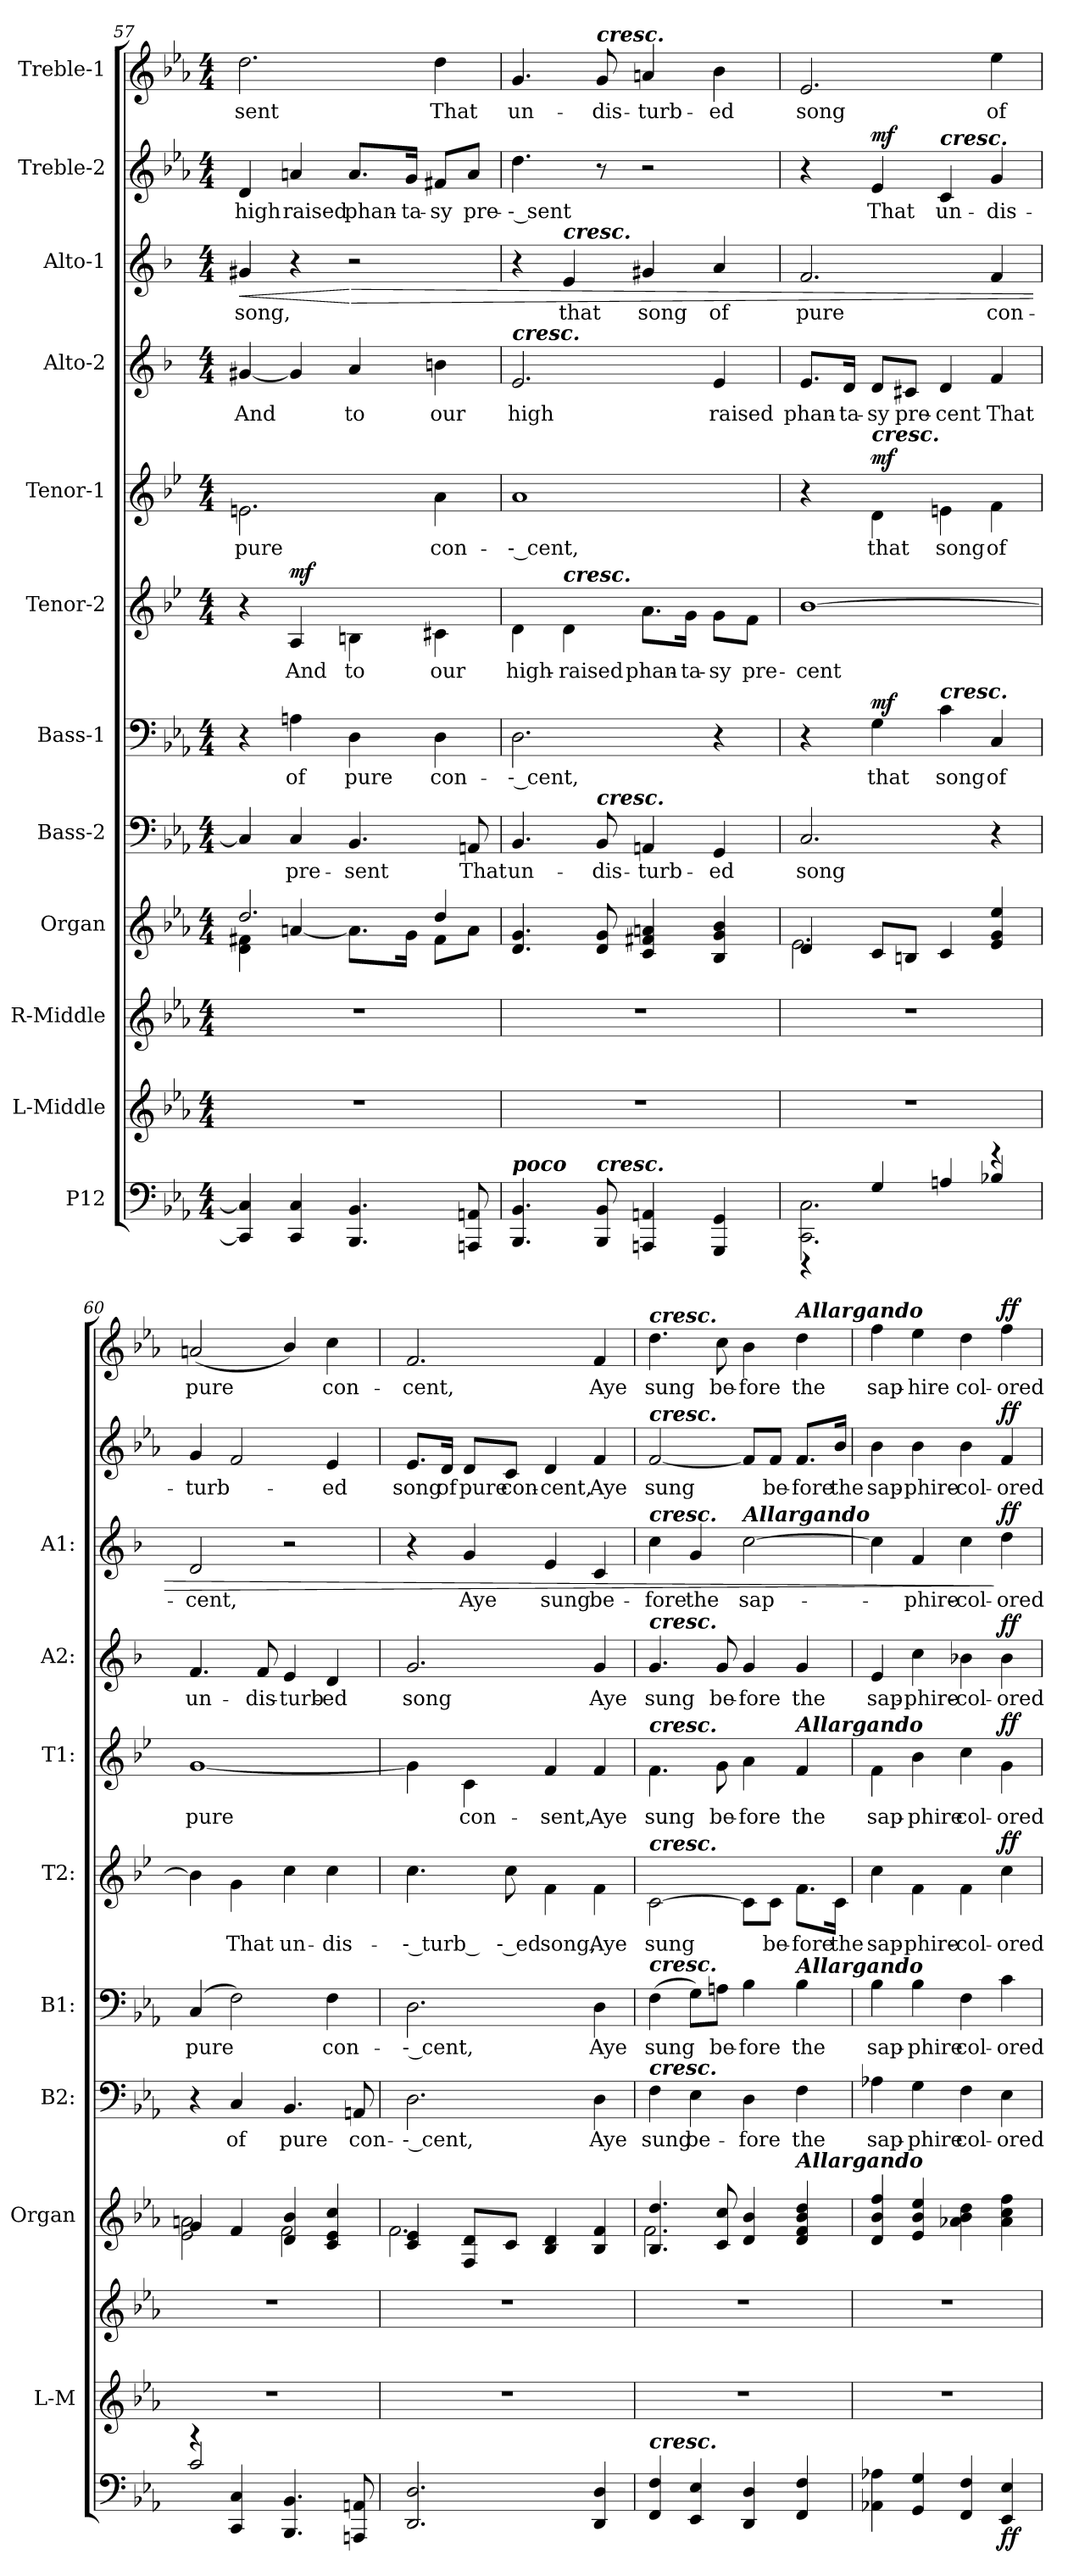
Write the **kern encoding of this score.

**kern	**dynam	**kern	**kern	**kern	**kern	**text	**kern	**text	**dynam	**kern	**text	**dynam	**kern	**text	**dynam	**kern	**text	**dynam	**kern	**text	**dynam	**kern	**text	**dynam	**kern	**text	**dynam
*part12	*part12	*part11	*part10	*part9	*part8	*part8	*part7	*part7	*part7	*part6	*part6	*part6	*part5	*part5	*part5	*part4	*part4	*part4	*part3	*part3	*part3	*part2	*part2	*part2	*part1	*part1	*part1
*staff12	*staff12	*staff11	*staff10	*staff9	*staff8	*staff8	*staff7	*staff7	*staff7	*staff6	*staff6	*staff6	*staff5	*staff5	*staff5	*staff4	*staff4	*staff4	*staff3	*staff3	*staff3	*staff2	*staff2	*staff2	*staff1	*staff1	*staff1
*I"P12	*	*I"L-Middle	*I"R-Middle	*I"Organ	*I"Bass-2	*	*I"Bass-1	*	*	*I"Tenor-2	*	*	*I"Tenor-1	*	*	*I"Alto-2	*	*	*I"Alto-1	*	*	*I"Treble-2	*	*	*I"Treble-1	*	*
*	*	*I'L-M	*	*I'Organ	*I'B2:	*	*I'B1:	*	*	*I'T2:	*	*	*I'T1:	*	*	*I'A2:	*	*	*I'A1:	*	*	*	*	*	*	*	*
*clefF4	*	*clefG2	*clefG2	*clefG2	*clefF4	*	*clefF4	*	*	*clefG2	*	*	*clefG2	*	*	*clefG2	*	*	*clefG2	*	*	*clefG2	*	*	*clefG2	*	*
*	*	*	*	*	*	*	*	*	*	*ITrd4c7	*	*	*ITrd4c7	*	*	*ITrd1c2	*	*	*ITrd1c2	*	*	*ITrd-7c-12	*	*	*ITrd-7c-12	*	*
*k[b-e-a-]	*	*k[b-e-a-]	*k[b-e-a-]	*k[b-e-a-]	*k[b-e-a-]	*	*k[b-e-a-]	*	*	*k[b-e-a-]	*	*	*k[b-e-a-]	*	*	*k[b-e-a-]	*	*	*k[b-e-a-]	*	*	*k[b-e-a-]	*	*	*k[b-e-a-]	*	*
*E-:	*	*E-:	*E-:	*E-:	*E-:	*	*E-:	*	*	*E-:	*	*	*E-:	*	*	*E-:	*	*	*E-:	*	*	*E-:	*	*	*E-:	*	*
*M4/4	*	*M4/4	*M4/4	*M4/4	*M4/4	*	*M4/4	*	*	*M4/4	*	*	*M4/4	*	*	*M4/4	*	*	*M4/4	*	*	*M4/4	*	*	*M4/4	*	*
=57	=57	=57	=57	=57	=57	=57	=57	=57	=57	=57	=57	=57	=57	=57	=57	=57	=57	=57	=57	=57	=57	=57	=57	=57	=57	=57	=57
*	*	*	*	*^	*	*	*	*	*	*	*	*	*	*	*	*	*	*	*	*	*	*	*	*	*	*	*
!	!	!	!	!	!	!	!	!	!	!	!	!	!	!	!LO:LY:b	!	!	!LO:LY:b	!	!	!LO:LY:b	!LO:HP:b	!	!LO:LY:b	!	!	!LO:LY:b	!
4CC/] 4C/]	.	1r	1r	2.dd/	4d\ 4f#X\	4C/]	.	4r	.	.	4r	.	.	2.An\	pure	.	[4f#X/	And	.	4f#X/	song,	<	4dd/	high	.	2.ddd\	-sent	.
!	!	!	!	!	!	!	!LO:LY:b	!	!LO:LY:b	!	!	!LO:LY:b	!LO:DY:b	!	!	!	!	!	!	!	!	!	!	!LO:LY:b	!	!	!	!
4CC/ 4C/	.	.	.	.	[4an/	4C/	pre-	4An\	of	.	4D/	And	mf	.	.	.	4f#/]	.	.	4r	.	.	4aan/	raised	.	.	.	.
!	!	!	!	!	!	!	!LO:LY:b	!	!LO:LY:b	!	!	!LO:LY:b	!	!	!	!	!	!LO:LY:b	!	!	!	!LO:HP:n=1:b	!	!LO:LY:b	!	!	!	!
4.BBB-/ 4.BB-/	.	.	.	.	8.a\L]	4.BB-/	-sent	4D\	pure	.	4En\	to	.	.	.	.	4g/	to	.	2r	.	[ >	8.aa/L	phan-	.	.	.	.
!	!	!	!	!	!	!	!	!	!	!	!	!	!	!	!	!	!	!	!	!	!	!	!	!LO:LY:b	!	!	!	!
.	.	.	.	.	16g\Jk	.	.	.	.	.	.	.	.	.	.	.	.	.	.	.	.	.	16gg/Jk	-ta-	.	.	.	.
!	!	!	!	!	!	!	!	!	!LO:LY:b	!	!	!LO:LY:b	!	!	!LO:LY:b	!	!	!LO:LY:b	!	!	!	!	!	!LO:LY:b	!	!	!LO:LY:b	!
.	.	.	.	4dd/	8f#\L	.	.	4D\	con-	.	4F#X\	our	.	4d\	con-	.	4an\	our	.	.	.	.	8ff#X/L	-sy	.	4ddd\	That	.
!	!	!	!	!	!	!	!LO:LY:b	!	!	!	!	!	!	!	!	!	!	!	!	!	!	!	!	!LO:LY:b	!	!	!	!
8AAAn/ 8AAn/	.	.	.	.	8a\J	8AAn/	That	.	.	.	.	.	.	.	.	.	.	.	.	.	.	.	8aa/J	pre-	.	.	.	.
!!LO:PB:g=z
=58	=58	=58	=58	=58	=58	=58	=58	=58	=58	=58	=58	=58	=58	=58	=58	=58	=58	=58	=58	=58	=58	=58	=58	=58	=58	=58	=58	=58
!	!	!	!	!	!	!	!	!	!	!	!	!	!	!	!	!	!LO:TX:a:Bi:t=cresc.	!	!	!	!	!	!	!	!	!	!	!
!LO:TX:a:Bi:t=poco	!	!	!	!	!	!	!	!	!	!	!	!	!	!	!	!	!	!	!	!	!	!	!	!	!	!	!	!
!	!	!	!	!	!	!	!LO:LY:b	!	!LO:LY:b	!	!	!LO:LY:b	!	!	!LO:LY:b	!	!	!LO:LY:b	!	!	!	!	!	!LO:LY:b	!	!	!LO:LY:b	!
*	*	*	*	*v	*v	*	*	*	*	*	*	*	*	*	*	*	*	*	*	*	*	*	*	*	*	*	*	*
4.BBB-/ 4.BB-/	.	1r	1r	4.d/ 4.g/	4.BB-/	un-	2.D\	-- cent,	.	4G\	high-	.	1d	-- cent,	.	2.d/	high	.	4r	.	.	4.ddd\	-- sent	.	4.gg/	un-	.
!	!	!	!	!	!	!	!	!	!	!	!	!	!	!	!	!	!	!	!LO:TX:a:Bi:t=cresc.	!	!	!	!	!	!	!	!
!	!	!	!	!	!	!	!	!	!	!LO:TX:a:Bi:t=cresc.	!	!	!	!	!	!	!	!	!	!	!	!	!	!	!	!	!
!	!	!	!	!	!	!	!	!	!	!	!LO:LY:b	!	!	!	!	!	!	!	!	!LO:LY:b	!	!	!	!	!	!	!
.	.	.	.	.	.	.	.	.	.	4G\	-raised	.	.	.	.	.	.	.	4d/	that	.	.	.	.	.	.	.
!	!	!	!	!	!	!	!	!	!	!	!	!	!	!	!	!	!	!	!	!	!	!	!	!	!LO:TX:a:Bi:t=cresc.	!	!
!	!	!	!	!	!LO:TX:a:Bi:t=cresc.	!	!	!	!	!	!	!	!	!	!	!	!	!	!	!	!	!	!	!	!	!	!
!LO:TX:a:Bi:t=cresc.	!	!	!	!	!	!	!	!	!	!	!	!	!	!	!	!	!	!	!	!	!	!	!	!	!	!	!
!	!	!	!	!	!	!LO:LY:b	!	!	!	!	!	!	!	!	!	!	!	!	!	!	!	!	!	!	!	!LO:LY:b	!
8BBB-/ 8BB-/	.	.	.	8d/ 8g/	8BB-/	-dis-	.	.	.	.	.	.	.	.	.	.	.	.	.	.	.	8r	.	.	8gg/	-dis-	.
!	!	!	!	!	!	!LO:LY:b	!	!	!	!	!LO:LY:b	!	!	!	!	!	!	!	!	!LO:LY:b	!	!	!	!	!	!LO:LY:b	!
4AAAn/ 4AAn/	.	.	.	4c/ 4f#X/ 4an/	4AAn/	-turb-	.	.	.	8.d\L	phan-	.	.	.	.	.	.	.	4f#X/	song	.	2r	.	.	4aan/	-turb-	.
!	!	!	!	!	!	!	!	!	!	!	!LO:LY:b	!	!	!	!	!	!	!	!	!	!	!	!	!	!	!	!
.	.	.	.	.	.	.	.	.	.	16c\Jk	-ta-	.	.	.	.	.	.	.	.	.	.	.	.	.	.	.	.
!	!	!	!	!	!	!LO:LY:b	!	!	!	!	!LO:LY:b	!	!	!	!	!	!LO:LY:b	!	!	!LO:LY:b	!	!	!	!	!	!LO:LY:b	!
4GGG/ 4GG/	.	.	.	4B-/ 4g/ 4b-/	4GG/	-ed	4r	.	.	8c\L	-sy	.	.	.	.	4d/	raised	.	4g/	of	.	.	.	.	4bb-\	-ed	.
!	!	!	!	!	!	!	!	!	!	!	!LO:LY:b	!	!	!	!	!	!	!	!	!	!	!	!	!	!	!	!
.	.	.	.	.	.	.	.	.	.	8B-\J	pre-	.	.	.	.	.	.	.	.	.	.	.	.	.	.	.	.
=59	=59	=59	=59	=59	=59	=59	=59	=59	=59	=59	=59	=59	=59	=59	=59	=59	=59	=59	=59	=59	=59	=59	=59	=59	=59	=59	=59
*^	*	*	*	*^	*	*	*	*	*	*	*	*	*	*	*	*	*	*	*	*	*	*	*	*	*	*	*
!	!	!	!	!	!	!	!	!LO:LY:b	!	!	!	!	!LO:LY:b	!	!	!	!	!	!LO:LY:b	!	!	!LO:LY:b	!	!	!	!	!	!LO:LY:b	!
2.CC\ 2.C\	4r	.	1r	1r	4d/	2.e-\	2.C/	song	4r	.	.	[1e-	-cent	.	4r	.	.	8.d/L	phan-	.	2.e-/	pure	.	4r	.	.	2.ee-/	song	.
!	!	!	!	!	!	!	!	!	!	!	!	!	!	!	!	!	!	!	!LO:LY:b	!	!	!	!	!	!	!	!	!	!
.	.	.	.	.	.	.	.	.	.	.	.	.	.	.	.	.	.	16c/Jk	-ta-	.	.	.	.	.	.	.	.	.	.
!	!	!	!	!	!	!	!	!	!	!	!	!	!	!	!LO:TX:a:Bi:t=cresc.	!	!	!	!	!	!	!	!	!	!	!	!	!	!
!	!	!	!	!	!	!	!	!	!	!LO:LY:b	!LO:DY:b	!	!	!	!	!LO:LY:b	!LO:DY:b	!	!LO:LY:b	!	!	!	!	!	!LO:LY:b	!LO:DY:b	!	!	!
.	4G/	.	.	.	8c/L	.	.	.	4G\	that	mf	.	.	.	4G\	that	mf	8c/L	-sy	.	.	.	.	4ee-/	That	mf	.	.	.
!	!	!	!	!	!	!	!	!	!	!	!	!	!	!	!	!	!	!	!LO:LY:b	!	!	!	!	!	!	!	!	!	!
.	.	.	.	.	8Bn/J	.	.	.	.	.	.	.	.	.	.	.	.	8Bn/J	pre-	.	.	.	.	.	.	.	.	.	.
!	!	!	!	!	!	!	!	!	!	!	!	!	!	!	!	!	!	!	!	!	!	!	!	!LO:TX:a:Bi:t=cresc.	!	!	!	!	!
!	!	!	!	!	!	!	!	!	!LO:TX:a:Bi:t=cresc.	!	!	!	!	!	!	!	!	!	!	!	!	!	!	!	!	!	!	!	!
!	!	!	!	!	!	!	!	!	!	!LO:LY:b	!	!	!	!	!	!LO:LY:b	!	!	!LO:LY:b	!	!	!	!	!	!LO:LY:b	!	!	!	!
.	4An/	.	.	.	4c/	.	.	.	4c\	song	.	.	.	.	4An\	song	.	4c/	-cent	.	.	.	.	4cc/	un-	.	.	.	.
!	!	!	!	!	!	!	!	!	!	!LO:LY:b	!	!	!	!	!	!LO:LY:b	!	!	!LO:LY:b	!	!	!LO:LY:b	!	!	!LO:LY:b	!	!	!LO:LY:b	!
4r	4B-X/	.	.	.	4e-/ 4g/ 4ee-/	4ryy	4r	.	4C/	of	.	.	.	.	4B-\	of	.	4e-/	That	.	4e-/	con-	.	4gg/	-dis-	.	4eee-\	of	.
=60	=60	=60	=60	=60	=60	=60	=60	=60	=60	=60	=60	=60	=60	=60	=60	=60	=60	=60	=60	=60	=60	=60	=60	=60	=60	=60	=60	=60	=60
!	!	!	!	!	!	!	!	!	!	!LO:LY:b	!	!	!	!	!	!LO:LY:b	!	!	!LO:LY:b	!	!	!LO:LY:b	!	!	!LO:LY:b	!	!	!LO:LY:b	!
4r	2c/	.	1r	1r	4g/	2e-\ 2an\	4r	.	(>4C/	pure	.	4e-\]	.	.	[1c	pure	.	4.e-/	un-	.	2c/	-cent,	.	4gg/	-turb-	.	(<2aan/	pure	.
!	!	!	!	!	!	!	!	!LO:LY:b	!	!	!	!	!LO:LY:b	!	!	!	!	!	!	!	!	!	!	!	!	!	!	!	!
4CC/ 4C/	.	.	.	.	4f/	.	4C/	of	2F\)	.	.	4c\	That	.	.	.	.	.	.	.	.	.	.	2ff/	.	.	.	.	.
!	!	!	!	!	!	!	!	!	!	!	!	!	!	!	!	!	!	!	!LO:LY:b	!	!	!	!	!	!	!	!	!	!
.	.	.	.	.	.	.	.	.	.	.	.	.	.	.	.	.	.	8e-/	-dis-	.	.	.	.	.	.	.	.	.	.
!	!	!	!	!	!	!	!	!LO:LY:b	!	!	!	!	!LO:LY:b	!	!	!	!	!	!LO:LY:b	!	!	!	!	!	!	!	!	!	!
4.BBB-/ 4.BB-/	2ryy	.	.	.	4d/ 4b-/	2f\	4.BB-/	pure	.	.	.	4f\	un-	.	.	.	.	4d/	-turb-	.	2r	.	.	.	.	.	4bb-/)	.	.
!	!	!	!	!	!	!	!	!	!	!LO:LY:b	!	!	!LO:LY:b	!	!	!	!	!	!LO:LY:b	!	!	!	!	!	!LO:LY:b	!	!	!LO:LY:b	!
.	.	.	.	.	4c/ 4e-/ 4cc/	.	.	.	4F\	con-	.	4f\	-dis-	.	.	.	.	4c/	-ed	.	.	.	.	4ee-/	-ed	.	4ccc\	con-	.
!	!	!	!	!	!	!	!	!LO:LY:b	!	!	!	!	!	!	!	!	!	!	!	!	!	!	!	!	!	!	!	!	!
8AAAn/ 8AAn/	.	.	.	.	.	.	8AAn/	con-	.	.	.	.	.	.	.	.	.	.	.	.	.	.	.	.	.	.	.	.	.
*v	*v	*	*	*	*	*	*	*	*	*	*	*	*	*	*	*	*	*	*	*	*	*	*	*	*	*	*	*	*
!!LO:PB:g=z
=61	=61	=61	=61	=61	=61	=61	=61	=61	=61	=61	=61	=61	=61	=61	=61	=61	=61	=61	=61	=61	=61	=61	=61	=61	=61	=61	=61	=61
!	!	!	!	!	!	!	!LO:LY:b	!	!LO:LY:b	!	!	!LO:LY:b	!	!	!	!	!	!LO:LY:b	!	!	!	!	!	!LO:LY:b	!	!	!LO:LY:b	!
2.DD/ 2.D/	.	1r	1r	4c/ 4e-/	2.f\	2.D\	-- cent,	2.D\	-- cent,	.	4.f\	-- turb --	.	4c\]	.	.	2.f/	song	.	4r	.	.	8.ee-/L	song	.	2.ff/	-cent,	.
!	!	!	!	!	!	!	!	!	!	!	!	!	!	!	!	!	!	!	!	!	!	!	!	!LO:LY:b	!	!	!	!
.	.	.	.	.	.	.	.	.	.	.	.	.	.	.	.	.	.	.	.	.	.	.	16dd/Jk	of	.	.	.	.
!	!	!	!	!	!	!	!	!	!	!	!	!	!	!	!LO:LY:b	!	!	!	!	!	!LO:LY:b	!	!	!LO:LY:b	!	!	!	!
.	.	.	.	8F/ 8d/L	.	.	.	.	.	.	.	.	.	4F\	con-	.	.	.	.	4f/	Aye	.	8dd/L	pure	.	.	.	.
!	!	!	!	!	!	!	!	!	!	!	!	!LO:LY:b	!	!	!	!	!	!	!	!	!	!	!	!LO:LY:b	!	!	!	!
.	.	.	.	8c/J	.	.	.	.	.	.	8f\	-- ed	.	.	.	.	.	.	.	.	.	.	8cc/J	con-	.	.	.	.
!	!	!	!	!	!	!	!	!	!	!	!	!LO:LY:b	!	!	!LO:LY:b	!	!	!	!	!	!LO:LY:b	!	!	!LO:LY:b	!	!	!	!
.	.	.	.	4B-/ 4d/	.	.	.	.	.	.	4B-\	song,	.	4B-/	-sent,	.	.	.	.	4d/	sung	.	4dd/	-cent,	.	.	.	.
!	!	!	!	!	!	!	!LO:LY:b	!	!LO:LY:b	!	!	!LO:LY:b	!	!	!LO:LY:b	!	!	!LO:LY:b	!	!	!LO:LY:b	!	!	!LO:LY:b	!	!	!LO:LY:b	!
4DD/ 4D/	.	.	.	4B-/ 4f/	4ryy	4D\	Aye	4D\	Aye	.	4B-\	Aye	.	4B-/	Aye	.	4f/	Aye	.	4B-/	be-	.	4ff/	Aye	.	4ff/	Aye	.
=62	=62	=62	=62	=62	=62	=62	=62	=62	=62	=62	=62	=62	=62	=62	=62	=62	=62	=62	=62	=62	=62	=62	=62	=62	=62	=62	=62	=62
!	!	!	!	!	!	!	!	!	!	!	!	!	!	!	!	!	!	!	!	!	!	!	!	!	!	!LO:TX:a:Bi:t=cresc.	!	!
!	!	!	!	!	!	!	!	!	!	!	!	!	!	!	!	!	!	!	!	!	!	!	!LO:TX:a:Bi:t=cresc.	!	!	!	!	!
!	!	!	!	!	!	!	!	!	!	!	!	!	!	!	!	!	!	!	!	!LO:TX:a:Bi:t=cresc.	!	!	!	!	!	!	!	!
!	!	!	!	!	!	!	!	!	!	!	!	!	!	!	!	!	!LO:TX:a:Bi:t=cresc.	!	!	!	!	!	!	!	!	!	!	!
!	!	!	!	!	!	!	!	!	!	!	!	!	!	!LO:TX:a:Bi:t=cresc.	!	!	!	!	!	!	!	!	!	!	!	!	!	!
!	!	!	!	!	!	!	!	!	!	!	!LO:TX:a:Bi:t=cresc.	!	!	!	!	!	!	!	!	!	!	!	!	!	!	!	!	!
!	!	!	!	!	!	!	!	!LO:TX:a:Bi:t=cresc.	!	!	!	!	!	!	!	!	!	!	!	!	!	!	!	!	!	!	!	!
!	!	!	!	!	!	!LO:TX:a:Bi:t=cresc.	!	!	!	!	!	!	!	!	!	!	!	!	!	!	!	!	!	!	!	!	!	!
!LO:TX:a:Bi:t=cresc.	!	!	!	!	!	!	!	!	!	!	!	!	!	!	!	!	!	!	!	!	!	!	!	!	!	!	!	!
!	!	!	!	!	!	!	!LO:LY:b	!	!LO:LY:b	!	!	!LO:LY:b	!	!	!LO:LY:b	!	!	!LO:LY:b	!	!	!LO:LY:b	!	!	!LO:LY:b	!	!	!LO:LY:b	!
4FF/ 4F/	.	1r	1r	4.B-/ 4.dd/	2.f\	4F\	sung	(>4F\	sung	.	[2F\	sung	.	4.B-\	sung	.	4.f/	sung	.	4b-\	-fore	.	[2ff/	sung	.	4.ddd\	sung	.
!	!	!	!	!	!	!	!LO:LY:b	!	!	!	!	!	!	!	!	!	!	!	!	!	!LO:LY:b	!	!	!	!	!	!	!
4EE-/ 4E-/	.	.	.	.	.	4E-\	be-	8G\L)	.	.	.	.	.	.	.	.	.	.	.	4f/	the	.	.	.	.	.	.	.
!	!	!	!	!	!	!	!	!	!LO:LY:b	!	!	!	!	!	!LO:LY:b	!	!	!LO:LY:b	!	!	!	!	!	!	!	!	!LO:LY:b	!
.	.	.	.	8c/ 8cc/	.	.	.	8An\J	be-	.	.	.	.	8c\	be-	.	8f/	be-	.	.	.	.	.	.	.	8ccc\	be-	.
!	!	!	!	!	!	!	!	!	!	!	!	!	!	!	!	!	!	!	!	!LO:TX:a:Bi:t=Allargando	!	!	!	!	!	!	!	!
!	!	!	!	!	!	!	!LO:LY:b	!	!LO:LY:b	!	!	!	!	!	!LO:LY:b	!	!	!LO:LY:b	!	!	!LO:LY:b	!	!	!	!	!	!LO:LY:b	!
4DD/ 4D/	.	.	.	4d/ 4b-/	.	4D\	-fore	4B-\	-fore	.	8F\L]	.	.	4d\	-fore	.	4f/	-fore	.	[2b-\	sap-	.	8ff/L]	.	.	4bb-\	-fore	.
!	!	!	!	!	!	!	!	!	!	!	!	!LO:LY:b	!	!	!	!	!	!	!	!	!	!	!	!LO:LY:b	!	!	!	!
.	.	.	.	.	.	.	.	.	.	.	8F\J	be-	.	.	.	.	.	.	.	.	.	.	8ff/J	be-	.	.	.	.
!	!	!	!	!	!	!	!	!	!	!	!	!	!	!	!	!	!	!	!	!	!	!	!	!	!	!LO:TX:a:Bi:t=Allargando	!	!
!	!	!	!	!	!	!	!	!	!	!	!	!	!	!LO:TX:a:Bi:t=Allargando	!	!	!	!	!	!	!	!	!	!	!	!	!	!
!	!	!	!	!	!	!	!	!LO:TX:a:Bi:t=Allargando	!	!	!	!	!	!	!	!	!	!	!	!	!	!	!	!	!	!	!	!
!	!	!	!	!LO:TX:a:Bi:t=Allargando	!	!	!	!	!	!	!	!	!	!	!	!	!	!	!	!	!	!	!	!	!	!	!	!
!	!	!	!	!	!	!	!LO:LY:b	!	!LO:LY:b	!	!	!LO:LY:b	!	!	!LO:LY:b	!	!	!LO:LY:b	!	!	!	!	!	!LO:LY:b	!	!	!LO:LY:b	!
4FF/ 4F/	.	.	.	4d/ 4f/ 4b-/ 4dd/	4ryy	4F\	the	4B-\	the	.	8.B-\L	-fore	.	4B-/	the	.	4f/	the	.	.	.	.	8.ff/L	-fore	.	4ddd\	the	.
!	!	!	!	!	!	!	!	!	!	!	!	!LO:LY:b	!	!	!	!	!	!	!	!	!	!	!	!LO:LY:b	!	!	!	!
.	.	.	.	.	.	.	.	.	.	.	16F\Jk	the	.	.	.	.	.	.	.	.	.	.	16bb-/Jk	the	.	.	.	.
*	*	*	*	*v	*v	*	*	*	*	*	*	*	*	*	*	*	*	*	*	*	*	*	*	*	*	*	*	*
=63	=63	=63	=63	=63	=63	=63	=63	=63	=63	=63	=63	=63	=63	=63	=63	=63	=63	=63	=63	=63	=63	=63	=63	=63	=63	=63	=63
!	!	!	!	!	!	!LO:LY:b	!	!LO:LY:b	!	!	!LO:LY:b	!	!	!LO:LY:b	!	!	!LO:LY:b	!	!	!	!	!	!LO:LY:b	!	!	!LO:LY:b	!
4AA-X\ 4A-X\	.	1r	1r	4d/ 4b-/ 4ff/	4A-X\	sap-	4B-\	sap-	.	4f\	sap-	.	4B-\	sap-	.	4d/	sap-	.	4b-\]	.	.	4bb-\	sap-	.	4fff\	sap-	.
!	!	!	!	!	!	!LO:LY:b	!	!LO:LY:b	!	!	!LO:LY:b	!	!	!LO:LY:b	!	!	!LO:LY:b	!	!	!LO:LY:b	!	!	!LO:LY:b	!	!	!LO:LY:b	!
4GG/ 4G/	.	.	.	4e-/ 4b-/ 4ee-/	4G\	-phire	4B-\	-phire	.	4B-\	-phire-	.	4e-\	-phire	.	4b-\	-phire-	.	4e-/	-phire-	.	4bb-\	-phire-	.	4eee-\	-hire	.
!	!	!	!	!	!	!LO:LY:b	!	!LO:LY:b	!	!	!LO:LY:b	!	!	!LO:LY:b	!	!	!LO:LY:b	!	!	!LO:LY:b	!	!	!LO:LY:b	!	!	!LO:LY:b	!
4FF/ 4F/	.	.	.	4a-X\ 4b-\ 4dd\	4F\	col-	4F\	col-	.	4B-\	-col-	.	4f\	col-	.	4a-X\	-col-	.	4b-\	-col-	.	4bb-\	-col-	.	4ddd\	col-	.
!	!LO:DY:b	!	!	!	!	!LO:LY:b	!	!LO:LY:b	!	!	!LO:LY:b	!LO:DY:b	!	!LO:LY:b	!LO:DY:b	!	!LO:LY:b	!LO:DY:b	!	!LO:LY:b	!LO:DY:n=1:b	!	!LO:LY:b	!LO:DY:b	!	!LO:LY:b	!LO:DY:b
4EE-/ 4E-/	ff	.	.	4a-\ 4cc\ 4ff\	4E-\	-ored	4c\	-ored	.	4f\	-ored	ff	4c\	-ored	ff	4a-\	-ored	ff	4cc\	-ored	] ff	4ff/	-ored	ff	4fff\	-ored	ff
=	=	=	=	=	=	=	=	=	=	=	=	=	=	=	=	=	=	=	=	=	=	=	=	=	=	=	=
*-	*-	*-	*-	*-	*-	*-	*-	*-	*-	*-	*-	*-	*-	*-	*-	*-	*-	*-	*-	*-	*-	*-	*-	*-	*-	*-	*-
